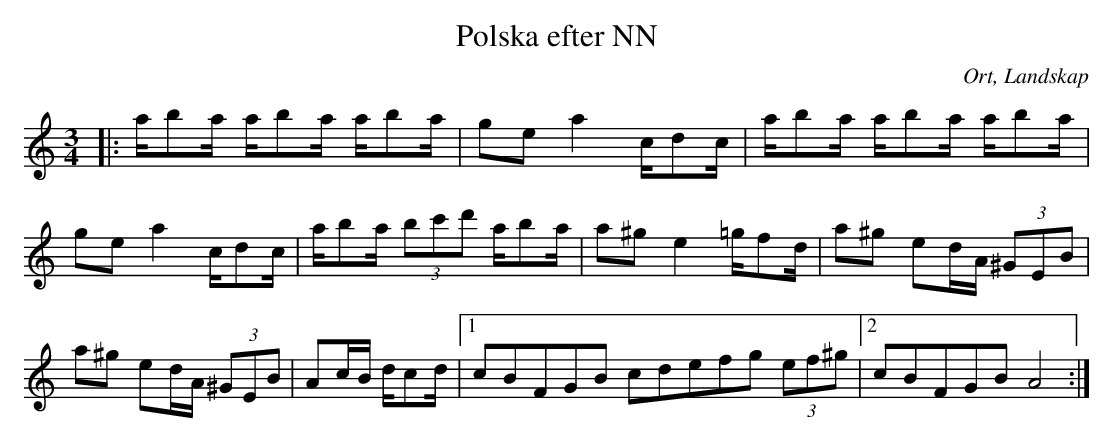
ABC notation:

X:1
T:Polska efter NN
O:Ort, Landskap
M:3/4
L:1/8
K:C
|: a/ba/ a/ba/ a/ba/ | ge a2 c/dc/ |a/ba/ a/ba/ a/ba/| ge a2 c/dc/ | a/ba/ (3bc'd' a/ba/| a^g e2 =g/fd/ |a^g ed/A/ (3^GEB|a^g ed/A/ (3^GEB| Ac/B/ d/cd/|1 c2/5B2/5F2/5G2/5B2/5 c2/5d2/5e2/5f2/5g2/5 (3ef^g |2 c2/5B2/5F2/5G2/5B2/5 A4:|
